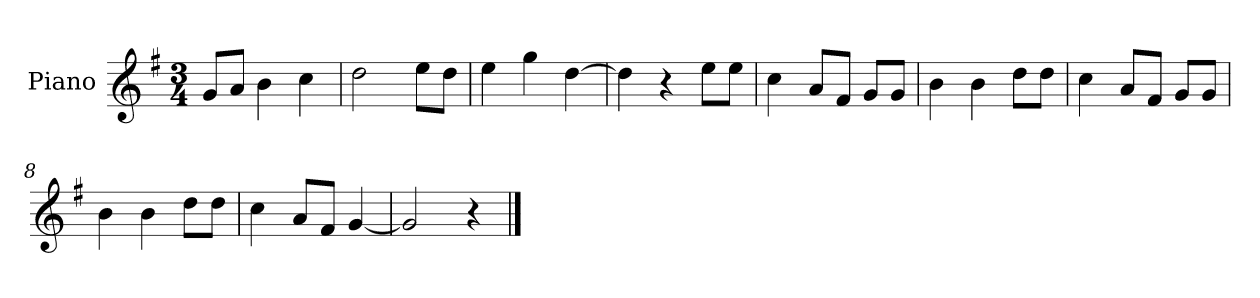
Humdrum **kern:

**kern
*part1
*staff1
*I"Piano
*I'P-no
*clefG2
*k[f#]
*M3/4
*MM179
=1
8g/L
8a/J
4b\
4cc\
=2
2dd\
8ee\L
8dd\J
=3
4ee\
4gg\
[4dd\
=4
4dd\]
4r
8ee\L
8ee\J
=5
4cc\
8a/L
8f#/J
8g/L
8g/J
=6
4b\
4b\
8dd\L
8dd\J
=7
4cc\
8a/L
8f#/J
8g/L
8g/J
=8
4b\
4b\
8dd\L
8dd\J
=9
4cc\
8a/L
8f#/J
[4g/
!!LO:LB:g=z
=10
2g/]
4r
==
*-
